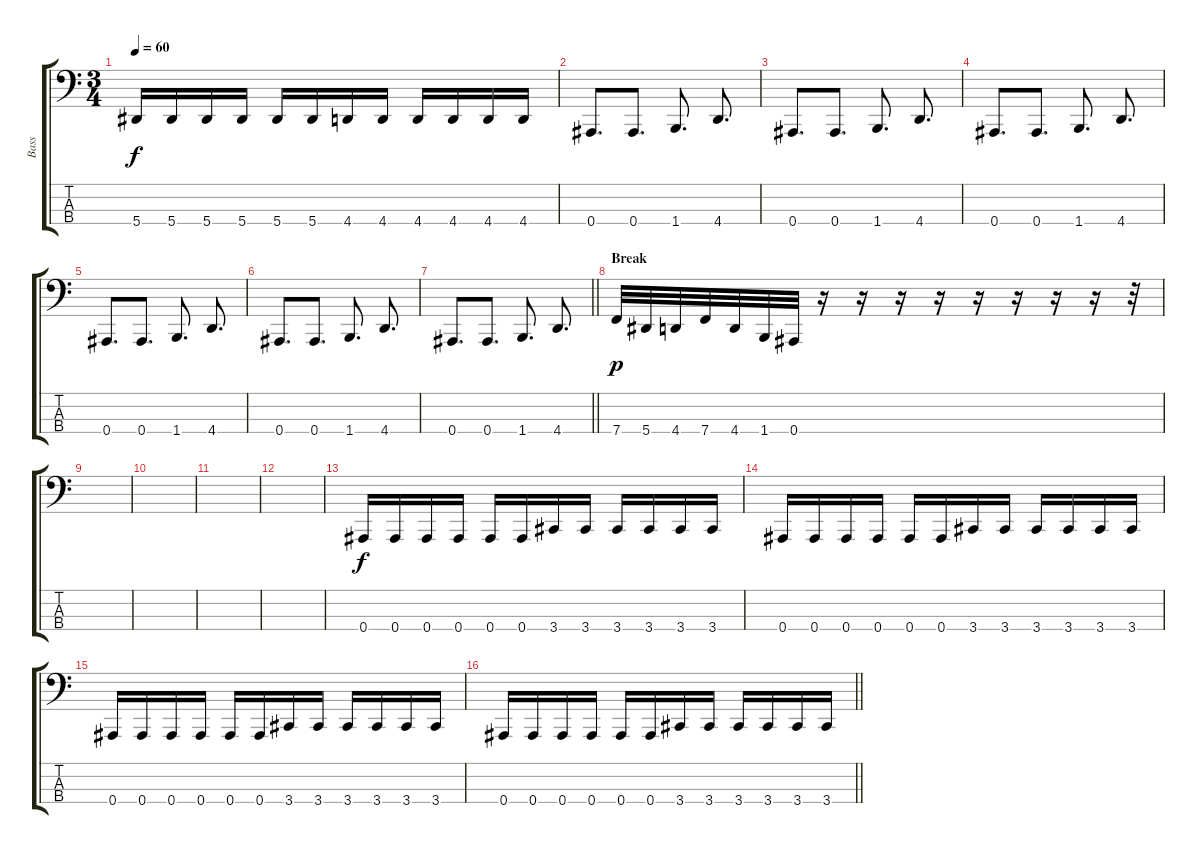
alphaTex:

\track ("Bass" "Bass") {instrument electricbasspick}
\staff {score tabs}
\tuning (Eb2 Bb1 F1 Bb0) {hide}
\ts (3 4)
\tempo 60
\clef f4
\ks c
5.4.16{dy f} 5.4.16 5.4.16 5.4.16 5.4.16 5.4.16 4.4.16 4.4.16 4.4.16 4.4.16 4.4.16 4.4.16 |
0.4.8{d} 0.4.8{d} 1.4.8{d} 4.4.8{d} |
0.4.8{d} 0.4.8{d} 1.4.8{d} 4.4.8{d} |
0.4.8{d} 0.4.8{d} 1.4.8{d} 4.4.8{d} |
0.4.8{d} 0.4.8{d} 1.4.8{d} 4.4.8{d} |
0.4.8{d} 0.4.8{d} 1.4.8{d} 4.4.8{d} |
\barLineRight lightlight
0.4.8{d} 0.4.8{d} 1.4.8{d} 4.4.8{d} |
\section ("" "Break")
7.4.32{dy p} 5.4.32 4.4.32 7.4.32 4.4.32 1.4.32 0.4.32 r.16 r.16 r.16 r.16 r.16 r.16 r.16 r.16 r.32 |
|
|
|
|
0.4.16{dy f} 0.4.16 0.4.16 0.4.16 0.4.16 0.4.16 3.4.16 3.4.16 3.4.16 3.4.16 3.4.16 3.4.16 |
0.4.16 0.4.16 0.4.16 0.4.16 0.4.16 0.4.16 3.4.16 3.4.16 3.4.16 3.4.16 3.4.16 3.4.16 |
0.4.16 0.4.16 0.4.16 0.4.16 0.4.16 0.4.16 3.4.16 3.4.16 3.4.16 3.4.16 3.4.16 3.4.16 |
\barLineRight lightlight
0.4.16 0.4.16 0.4.16 0.4.16 0.4.16 0.4.16 3.4.16 3.4.16 3.4.16 3.4.16 3.4.16 3.4.16
